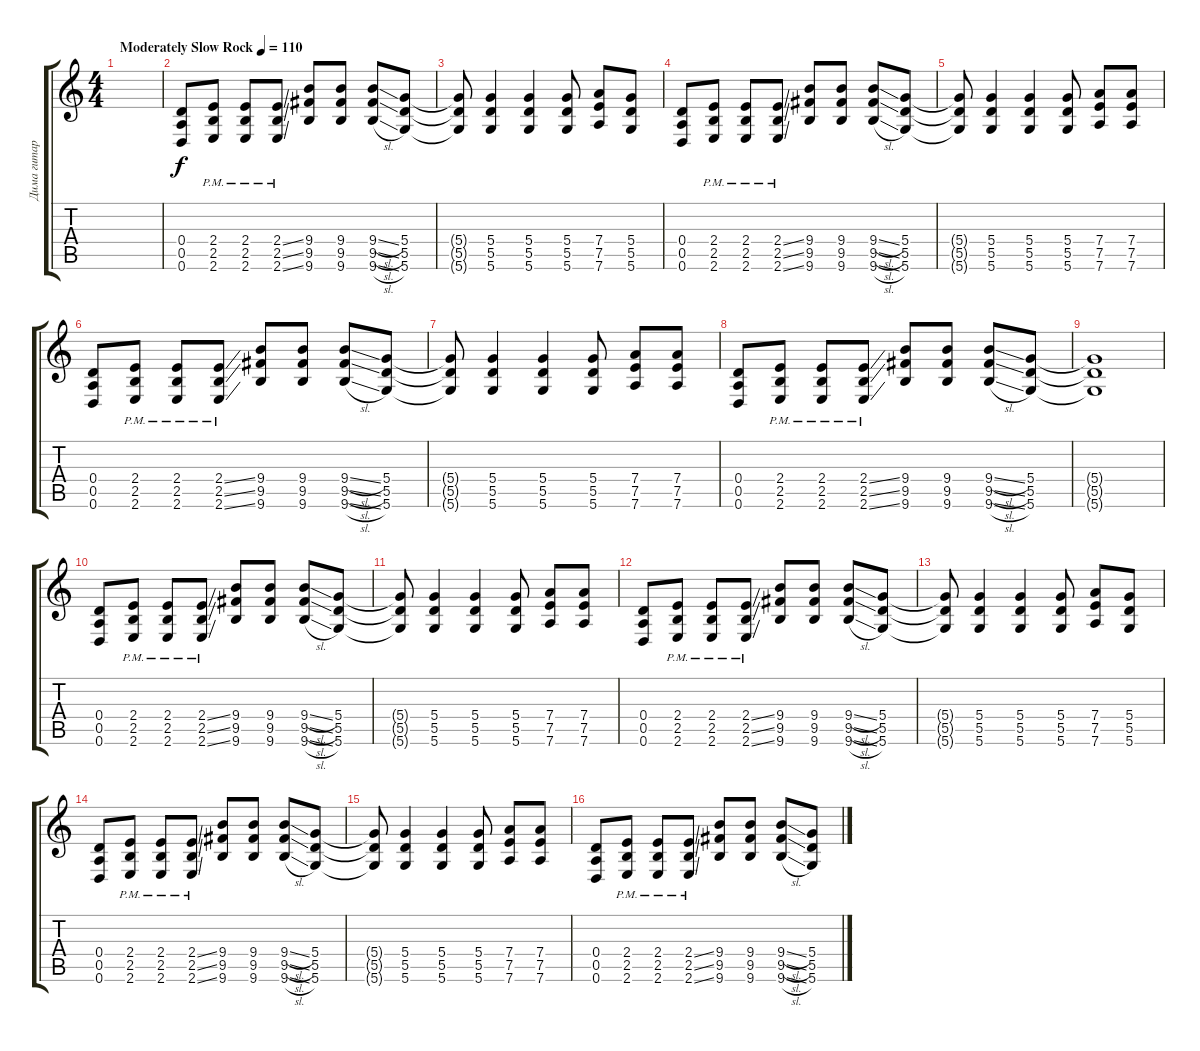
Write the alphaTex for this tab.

\track ("Дима гитара дист" "Дима гитар") {instrument distortionguitar}
\staff {score tabs}
\tuning (E4 B3 G3 D3 A2 D2) {hide}
\ts (4 4)
\tempo (110 "Moderately Slow Rock")
\clef g2
\ks c
|
(0.4 0.5 0.6).8 (2.4 2.5 2.6{pm}).8 (2.4 2.5 2.6{pm}).8 (2.4{ss} 2.5{ss} 2.6{ss pm}).8 (9.4 9.5 9.6).8 (9.4 9.5 9.6).8 (9.4{sl} 9.5{sl} 9.6{sl}).8 (5.4 5.5 5.6).8 |
(5.4{t} 5.5{t} 5.6{t}).8 (5.4 5.5 5.6).4 (5.4 5.5 5.6).4 (5.4 5.5 5.6).8 (7.4 7.5 7.6).8 (5.4 5.5 5.6).8 |
(0.4 0.5 0.6).8 (2.4 2.5 2.6{pm}).8 (2.4 2.5 2.6{pm}).8 (2.4{ss} 2.5{ss} 2.6{ss pm}).8 (9.4 9.5 9.6).8 (9.4 9.5 9.6).8 (9.4{sl} 9.5{sl} 9.6{sl}).8 (5.4 5.5 5.6).8 |
(5.4{t} 5.5{t} 5.6{t}).8 (5.4 5.5 5.6).4 (5.4 5.5 5.6).4 (5.4 5.5 5.6).8 (7.4 7.5 7.6).8 (7.4 7.5 7.6).8 |
(0.4 0.5 0.6).8 (2.4 2.5 2.6{pm}).8 (2.4 2.5 2.6{pm}).8 (2.4{ss} 2.5{ss} 2.6{ss pm}).8 (9.4 9.5 9.6).8 (9.4 9.5 9.6).8 (9.4{sl} 9.5{sl} 9.6{sl}).8 (5.4 5.5 5.6).8 |
(5.4{t} 5.5{t} 5.6{t}).8 (5.4 5.5 5.6).4 (5.4 5.5 5.6).4 (5.4 5.5 5.6).8 (7.4 7.5 7.6).8 (7.4 7.5 7.6).8 |
(0.4 0.5 0.6).8 (2.4 2.5 2.6{pm}).8 (2.4 2.5 2.6{pm}).8 (2.4{ss} 2.5{ss} 2.6{ss pm}).8 (9.4 9.5 9.6).8 (9.4 9.5 9.6).8 (9.4{sl} 9.5{sl} 9.6{sl}).8 (5.4 5.5 5.6).8 |
(5.4{t} 5.5{t} 5.6{t}).1 |
(0.4 0.5 0.6).8 (2.4 2.5 2.6{pm}).8 (2.4 2.5 2.6{pm}).8 (2.4{ss} 2.5{ss} 2.6{ss pm}).8 (9.4 9.5 9.6).8 (9.4 9.5 9.6).8 (9.4{sl} 9.5{sl} 9.6{sl}).8 (5.4 5.5 5.6).8 |
(5.4{t} 5.5{t} 5.6{t}).8 (5.4 5.5 5.6).4 (5.4 5.5 5.6).4 (5.4 5.5 5.6).8 (7.4 7.5 7.6).8 (7.4 7.5 7.6).8 |
(0.4 0.5 0.6).8 (2.4 2.5 2.6{pm}).8 (2.4 2.5 2.6{pm}).8 (2.4{ss} 2.5{ss} 2.6{ss pm}).8 (9.4 9.5 9.6).8 (9.4 9.5 9.6).8 (9.4{sl} 9.5{sl} 9.6{sl}).8 (5.4 5.5 5.6).8 |
(5.4{t} 5.5{t} 5.6{t}).8 (5.4 5.5 5.6).4 (5.4 5.5 5.6).4 (5.4 5.5 5.6).8 (7.4 7.5 7.6).8 (5.4 5.5 5.6).8 |
(0.4 0.5 0.6).8 (2.4 2.5 2.6{pm}).8 (2.4 2.5 2.6{pm}).8 (2.4{ss} 2.5{ss} 2.6{ss pm}).8 (9.4 9.5 9.6).8 (9.4 9.5 9.6).8 (9.4{sl} 9.5{sl} 9.6{sl}).8 (5.4 5.5 5.6).8 |
(5.4{t} 5.5{t} 5.6{t}).8 (5.4 5.5 5.6).4 (5.4 5.5 5.6).4 (5.4 5.5 5.6).8 (7.4 7.5 7.6).8 (7.4 7.5 7.6).8 |
(0.4 0.5 0.6).8 (2.4 2.5 2.6{pm}).8 (2.4 2.5 2.6{pm}).8 (2.4{ss} 2.5{ss} 2.6{ss pm}).8 (9.4 9.5 9.6).8 (9.4 9.5 9.6).8 (9.4{sl} 9.5{sl} 9.6{sl}).8 (5.4 5.5 5.6).8
